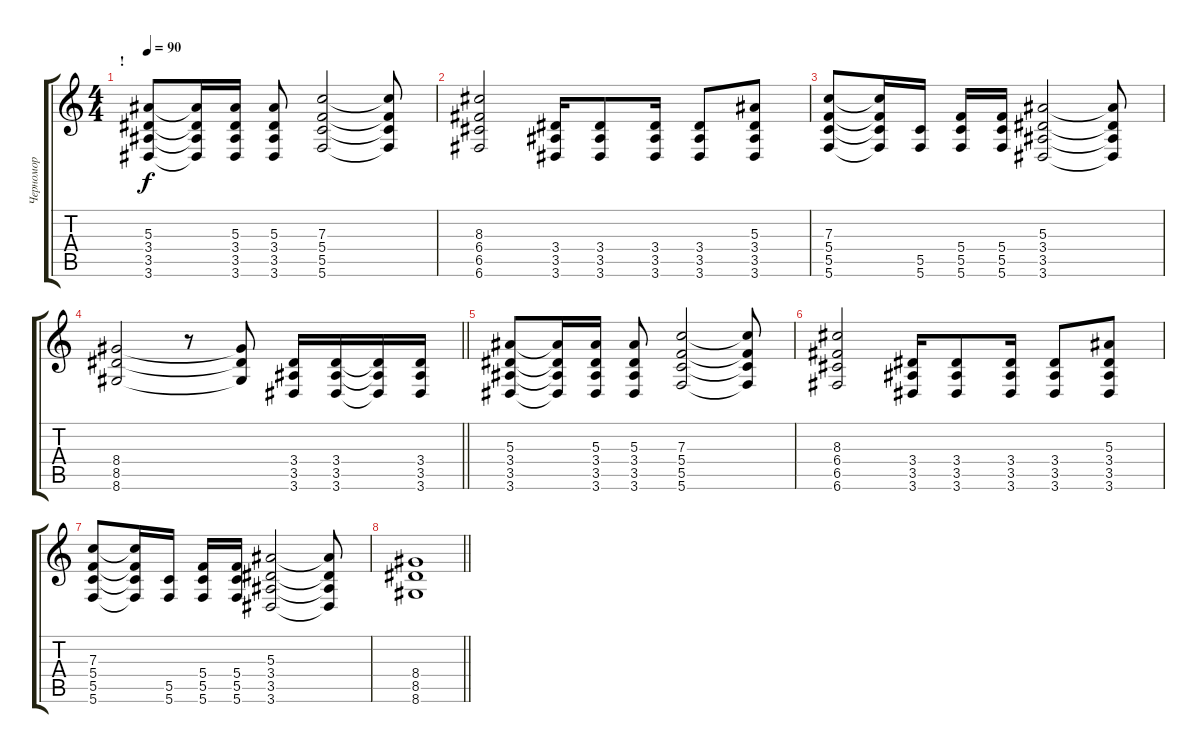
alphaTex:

\track ("Черномор" "Черномор") {instrument distortionguitar}
\staff {score tabs}
\tuning (D4 A3 F3 C3 G2 C2) {hide}
\ts (4 4)
\section ("" "!")
\tempo 90
\clef g2
\ks c
(5.3 3.4 3.5 3.6).8{dy f} (5.3{t} 3.4{t} 3.5{t} 3.6{t}).16 (5.3 3.4 3.5 3.6).16 (5.3 3.4 3.5 3.6).8 (7.3 5.4 5.5 5.6).2 (7.3{t} 5.4{t} 5.5{t} 5.6{t}).8 |
(8.3 6.4 6.5 6.6).2 (3.4 3.5 3.6).16 (3.4 3.5 3.6).8 (3.4 3.5 3.6).16 (3.4 3.5 3.6).8 (5.3 3.4 3.5 3.6).8 |
(7.3 5.4 5.5 5.6).8 (7.3{t} 5.4{t} 5.5{t} 5.6{t}).16 (5.5 5.6).16 (5.4 5.5 5.6).16 (5.4 5.5 5.6).16 (5.3 3.4 3.5 3.6).2 (5.3{t} 3.4{t} 3.5{t} 3.6{t}).8 |
\barLineRight lightlight
(8.4 8.5 8.6).2 r.8 (8.4{t} 8.5{t} 8.6{t}).8 (3.4 3.5 3.6).16 (3.4 3.5 3.6).16 (3.4{t} 3.5{t} 3.6{t}).16 (3.4 3.5 3.6).16 |
(5.3 3.4 3.5 3.6).8 (5.3{t} 3.4{t} 3.5{t} 3.6{t}).16 (5.3 3.4 3.5 3.6).16 (5.3 3.4 3.5 3.6).8 (7.3 5.4 5.5 5.6).2 (7.3{t} 5.4{t} 5.5{t} 5.6{t}).8 |
(8.3 6.4 6.5 6.6).2 (3.4 3.5 3.6).16 (3.4 3.5 3.6).8 (3.4 3.5 3.6).16 (3.4 3.5 3.6).8 (5.3 3.4 3.5 3.6).8 |
(7.3 5.4 5.5 5.6).8 (7.3{t} 5.4{t} 5.5{t} 5.6{t}).16 (5.5 5.6).16 (5.4 5.5 5.6).16 (5.4 5.5 5.6).16 (5.3 3.4 3.5 3.6).2 (5.3{t} 3.4{t} 3.5{t} 3.6{t}).8 |
\barLineRight lightlight
(8.4 8.5 8.6).1
